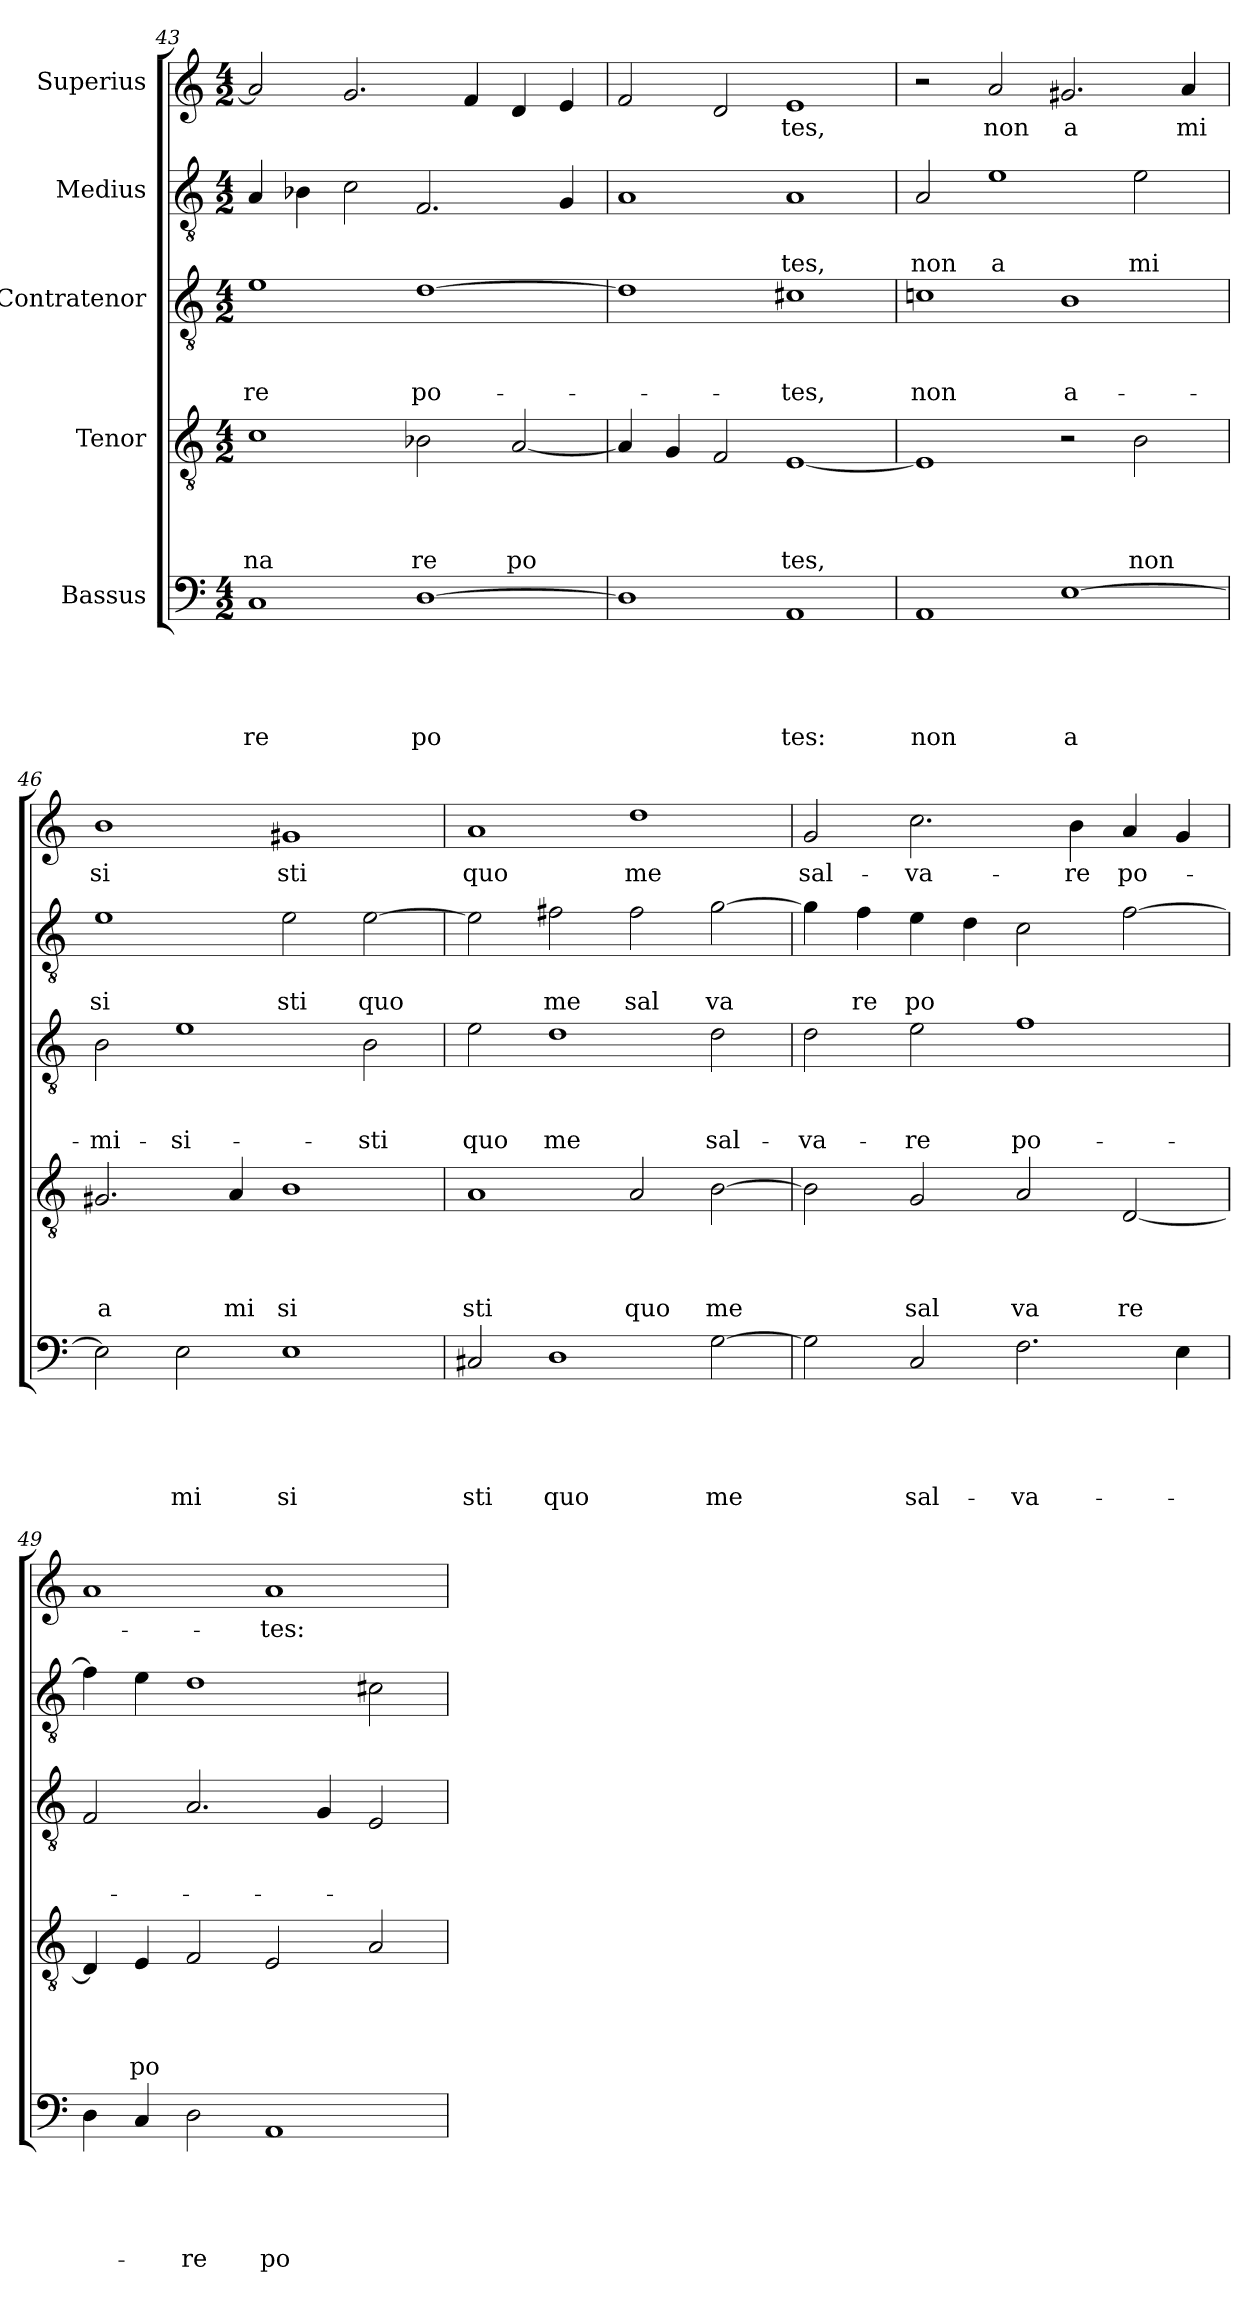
**kern	**text	**text	**text	**text	**text	**kern	**text	**text	**text	**text	**kern	**text	**text	**text	**kern	**text	**text	**kern	**text
*part5	*part5	*part5	*part5	*part5	*part5	*part4	*part4	*part4	*part4	*part4	*part3	*part3	*part3	*part3	*part2	*part2	*part2	*part1	*part1
*staff5	*staff5	*staff5	*staff5	*staff5	*staff5	*staff4	*staff4	*staff4	*staff4	*staff4	*staff3	*staff3	*staff3	*staff3	*staff2	*staff2	*staff2	*staff1	*staff1
*I"Bassus	*	*	*	*	*	*I"Tenor	*	*	*	*	*I"Contratenor	*	*	*	*I"Medius	*	*	*I"Superius	*
*clefF4	*	*	*	*	*	*clefGv2	*	*	*	*	*clefGv2	*	*	*	*clefGv2	*	*	*clefG2	*
*k[]	*	*	*	*	*	*k[]	*	*	*	*	*k[]	*	*	*	*k[]	*	*	*k[]	*
*C:	*	*	*	*	*	*C:	*	*	*	*	*C:	*	*	*	*C:	*	*	*C:	*
*M4/2	*	*	*	*	*	*M4/2	*	*	*	*	*M4/2	*	*	*	*M4/2	*	*	*M4/2	*
=43	=43	=43	=43	=43	=43	=43	=43	=43	=43	=43	=43	=43	=43	=43	=43	=43	=43	=43	=43
!	!	!	!	!	!LO:LY:b	!	!	!	!	!LO:LY:b	!	!	!	!LO:LY:b	!	!	!	!	!
1C	.	.	.	.	re	1c	.	.	.	na	1e	.	.	-re	4A/	.	.	2a/]	.
.	.	.	.	.	.	.	.	.	.	.	.	.	.	.	4B-X\	.	.	.	.
.	.	.	.	.	.	.	.	.	.	.	.	.	.	.	2c\	.	.	2.g/	.
!	!	!	!	!	!LO:LY:b	!	!	!	!	!LO:LY:b	!	!	!	!LO:LY:b	!	!	!	!	!
[>1D	.	.	.	.	po	2B-X\	.	.	.	re	[>1d	.	.	po-	2.F/	.	.	.	.
.	.	.	.	.	.	.	.	.	.	.	.	.	.	.	.	.	.	4f/	.
!	!	!	!	!	!	!	!	!	!	!LO:LY:b	!	!	!	!	!	!	!	!	!
.	.	.	.	.	.	[<2A/	.	.	.	po	.	.	.	.	.	.	.	4d/	.
.	.	.	.	.	.	.	.	.	.	.	.	.	.	.	4G/	.	.	4e/	.
=44	=44	=44	=44	=44	=44	=44	=44	=44	=44	=44	=44	=44	=44	=44	=44	=44	=44	=44	=44
1D]	.	.	.	.	.	4A/]	.	.	.	.	1d]	.	.	.	1A	.	.	2f/	.
.	.	.	.	.	.	4G/	.	.	.	.	.	.	.	.	.	.	.	.	.
.	.	.	.	.	.	2F/	.	.	.	.	.	.	.	.	.	.	.	2d/	.
!	!	!	!	!	!LO:LY:b	!	!	!	!	!LO:LY:b	!	!	!	!LO:LY:b	!	!	!LO:LY:b	!	!LO:LY:b
1AA	.	.	.	.	tes:	[<1E	.	.	.	tes,	1c#X	.	.	-tes,	1A	.	tes,	1e	tes,
=45	=45	=45	=45	=45	=45	=45	=45	=45	=45	=45	=45	=45	=45	=45	=45	=45	=45	=45	=45
!	!	!	!	!	!LO:LY:b	!	!	!	!	!	!	!	!	!LO:LY:b	!	!	!LO:LY:b	!	!
1AA	.	.	.	.	non	1E]	.	.	.	.	1cn	.	.	non	2A/	.	non	2r	.
!	!	!	!	!	!	!	!	!	!	!	!	!	!	!	!	!	!LO:LY:b	!	!LO:LY:b
.	.	.	.	.	.	.	.	.	.	.	.	.	.	.	1e	.	a	2a/	non
!	!	!	!	!	!LO:LY:b:rj	!	!	!	!	!	!	!	!	!LO:LY:b	!	!	!	!	!LO:LY:b
[>1E	.	.	.	.	a	2r	.	.	.	.	1B	.	.	a-	.	.	.	2.g#X/	a
!	!	!	!	!	!	!	!	!	!	!LO:LY:b	!	!	!	!	!	!	!LO:LY:b	!	!
.	.	.	.	.	.	2B\	.	.	.	non	.	.	.	.	2e\	.	mi	.	.
!	!	!	!	!	!	!	!	!	!	!	!	!	!	!	!	!	!	!	!LO:LY:b
.	.	.	.	.	.	.	.	.	.	.	.	.	.	.	.	.	.	4a/	mi
=46	=46	=46	=46	=46	=46	=46	=46	=46	=46	=46	=46	=46	=46	=46	=46	=46	=46	=46	=46
!	!	!	!	!	!	!	!	!	!	!LO:LY:b	!	!	!	!LO:LY:b	!	!	!LO:LY:b	!	!LO:LY:b
2E\]	.	.	.	.	.	2.G#X/	.	.	.	a	2B\	.	.	-mi-	1e	.	si	1b	si
!	!	!	!	!	!LO:LY:b	!	!	!	!	!	!	!	!	!LO:LY:b	!	!	!	!	!
2E\	.	.	.	.	mi	.	.	.	.	.	1e	.	.	-si-	.	.	.	.	.
!	!	!	!	!	!	!	!	!	!	!LO:LY:b	!	!	!	!	!	!	!	!	!
.	.	.	.	.	.	4A/	.	.	.	mi	.	.	.	.	.	.	.	.	.
!	!	!	!	!	!LO:LY:b	!	!	!	!	!LO:LY:b	!	!	!	!	!	!	!LO:LY:b	!	!LO:LY:b
1E	.	.	.	.	si	1B	.	.	.	si	.	.	.	.	2e\	.	sti	1g#X	sti
!	!	!	!	!	!	!	!	!	!	!	!	!	!	!LO:LY:b	!	!	!LO:LY:b	!	!
.	.	.	.	.	.	.	.	.	.	.	2B\	.	.	-sti	[>2e\	.	quo	.	.
!!LO:PB:g=z
=47	=47	=47	=47	=47	=47	=47	=47	=47	=47	=47	=47	=47	=47	=47	=47	=47	=47	=47	=47
!	!	!	!	!	!LO:LY:b	!	!	!	!	!LO:LY:b	!	!	!	!LO:LY:b	!	!	!	!	!LO:LY:b
2C#X/	.	.	.	.	sti	1A	.	.	.	sti	2e\	.	.	quo	2e\]	.	.	1a	quo
!	!	!	!	!	!LO:LY:b	!	!	!	!	!	!	!	!	!LO:LY:b	!	!	!LO:LY:b	!	!
1D	.	.	.	.	quo	.	.	.	.	.	1d	.	.	me	2f#X\	.	me	.	.
!	!	!	!	!	!	!	!	!	!	!LO:LY:b	!	!	!	!	!	!	!LO:LY:b	!	!LO:LY:b
.	.	.	.	.	.	2A/	.	.	.	quo	.	.	.	.	2f#\	.	sal	1dd	me
!	!	!	!	!	!LO:LY:b	!	!	!	!	!LO:LY:b	!	!	!	!LO:LY:b	!	!	!LO:LY:b	!	!
[>2G\	.	.	.	.	me	[>2B\	.	.	.	me	2d\	.	.	sal-	[>2g\	.	va	.	.
=48	=48	=48	=48	=48	=48	=48	=48	=48	=48	=48	=48	=48	=48	=48	=48	=48	=48	=48	=48
!	!	!	!	!	!	!	!	!	!	!	!	!	!	!LO:LY:b	!	!	!	!	!LO:LY:b
2G\]	.	.	.	.	.	2B\]	.	.	.	.	2d\	.	.	-va-	4g\]	.	.	2g/	sal-
!	!	!	!	!	!	!	!	!	!	!	!	!	!	!	!	!	!LO:LY:b	!	!
.	.	.	.	.	.	.	.	.	.	.	.	.	.	.	4f\	.	re	.	.
!	!	!	!	!	!LO:LY:b	!	!	!	!	!LO:LY:b	!	!	!	!LO:LY:b	!	!	!LO:LY:b	!	!LO:LY:b
2C/	.	.	.	.	sal-	2G/	.	.	.	sal	2e\	.	.	-re	4e\	.	po	2.cc\	-va-
.	.	.	.	.	.	.	.	.	.	.	.	.	.	.	4d\	.	.	.	.
!	!	!	!	!	!LO:LY:b	!	!	!	!	!LO:LY:b	!	!	!	!LO:LY:b	!	!	!	!	!
2.F\	.	.	.	.	-va-	2A/	.	.	.	va	1f	.	.	po-	2c\	.	.	.	.
!	!	!	!	!	!	!	!	!	!	!	!	!	!	!	!	!	!	!	!LO:LY:b
.	.	.	.	.	.	.	.	.	.	.	.	.	.	.	.	.	.	4b\	-re
!	!	!	!	!	!	!	!	!	!	!LO:LY:b	!	!	!	!	!	!	!	!	!LO:LY:b
.	.	.	.	.	.	[<2D/	.	.	.	re	.	.	.	.	[>2f\	.	.	4a/	po-
4E\	.	.	.	.	.	.	.	.	.	.	.	.	.	.	.	.	.	4g/	.
=49	=49	=49	=49	=49	=49	=49	=49	=49	=49	=49	=49	=49	=49	=49	=49	=49	=49	=49	=49
4D\	.	.	.	.	.	4D/]	.	.	.	.	2F/	.	.	.	4f\]	.	.	1a	.
!	!	!	!	!	!	!	!	!	!	!LO:LY:b	!	!	!	!	!	!	!	!	!
4C/	.	.	.	.	.	4E/	.	.	.	po	.	.	.	.	4e\	.	.	.	.
!	!	!	!	!	!LO:LY:b	!	!	!	!	!	!	!	!	!	!	!	!	!	!
2D\	.	.	.	.	-re	2F/	.	.	.	.	2.A/	.	.	.	1d	.	.	.	.
!	!	!	!	!	!LO:LY:b	!	!	!	!	!	!	!	!	!	!	!	!	!	!LO:LY:b
1AA	.	.	.	.	po-	2E/	.	.	.	.	.	.	.	.	.	.	.	1a	-tes:
.	.	.	.	.	.	.	.	.	.	.	4G/	.	.	.	.	.	.	.	.
.	.	.	.	.	.	2A/	.	.	.	.	2E/	.	.	.	2c#X\	.	.	.	.
=	=	=	=	=	=	=	=	=	=	=	=	=	=	=	=	=	=	=	=
*-	*-	*-	*-	*-	*-	*-	*-	*-	*-	*-	*-	*-	*-	*-	*-	*-	*-	*-	*-
